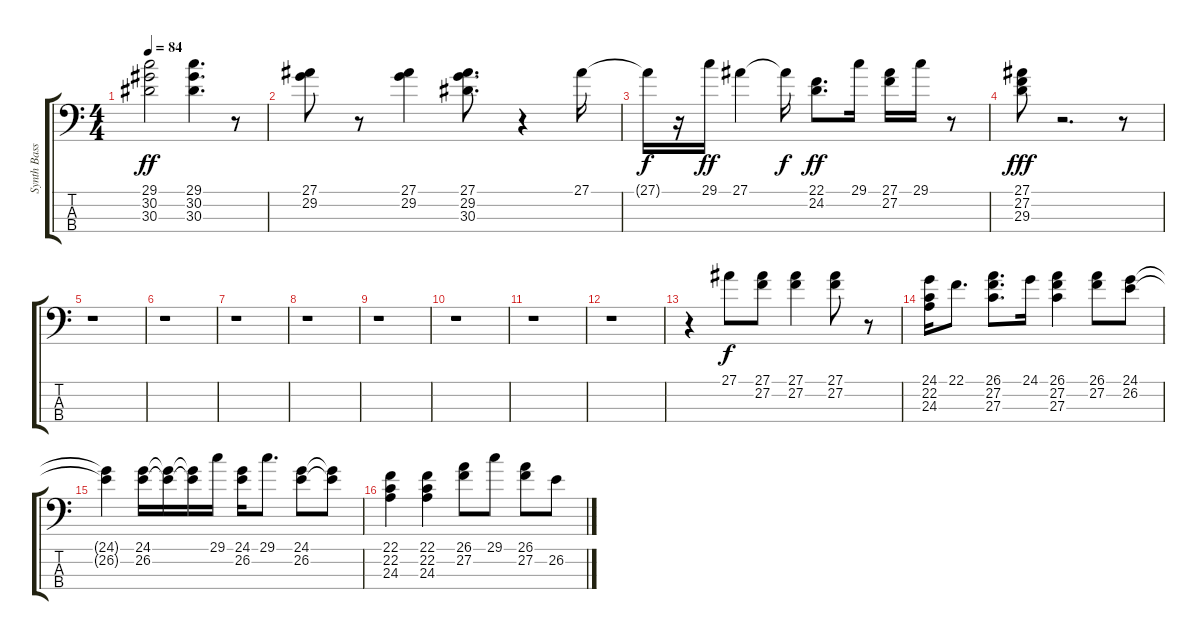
\track ("Synth Bass" "Synth Bass") {instrument synthbrass2}
\staff {score tabs}
\tuning (G2 D2 A1 E1) {hide}
\ts (4 4)
\tempo 84
\clef f4
\ks c
(29.1 30.2 30.3).2{dy ff} (29.1 30.2 30.3).4{d} r.8 |
(27.1 29.2).8 r.8 (27.1 29.2).4 (27.1 29.2 30.3).8{d} r.4 27.1.16 |
27.1{t}.16{dy f} r.16 29.1.16{dy ff} 27.1.4 27.1{t}.16{dy f} (22.1 24.2).8{d dy ff} 29.1.16 (27.1 27.2).16 29.1.16 r.8 |
(27.1 27.2 29.3).8{dy fff} r.2{d} r.8 |
r.1 |
r.1 |
r.1 |
r.1 |
r.1 |
r.1 |
r.1 |
r.1 |
r.4 27.1.8{dy f} (27.1 27.2).8 (27.1 27.2).4 (27.1 27.2).8 r.8 |
(24.1 22.2 24.3).16 22.1.8{d} (26.1 27.2 27.3).8{d} 24.1.16 (26.1 27.2 27.3).4 (26.1 27.2).8 (24.1 26.2).8 |
(24.1{t} 26.2{t}).4 (24.1 26.2).16 (24.1{t} 26.2{t}).16 (24.1{t} 26.2{t}).16 29.1.16 (24.1 26.2).16 29.1.8{d} (24.1 26.2).8 (24.1{t} 26.2{t}).8 |
(22.1 22.2 24.3).4 (22.1 22.2 24.3).4 (26.1 27.2).8 29.1.8 (26.1 27.2).8 26.2.8
